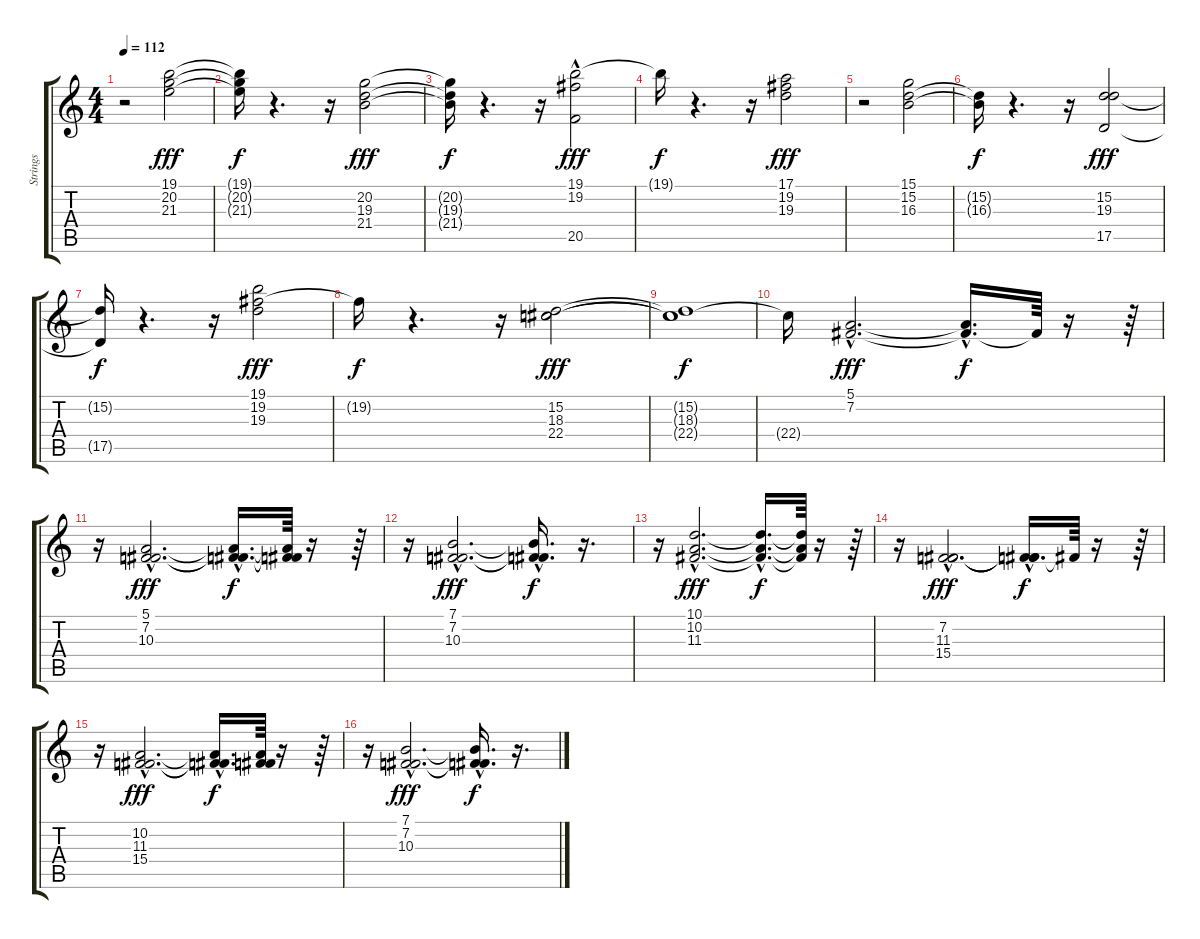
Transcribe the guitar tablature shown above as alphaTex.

\track ("Strings" "Strings") {instrument stringensemble1}
\staff {score tabs}
\tuning (E4 B3 G3 D3 A2 E2) {hide}
\ts (4 4)
\tempo 112
\clef g2
\ks c
r.2{dy f} (19.1 20.2 21.3).2{dy fff volume 10 instrument stringensemble1} |
(19.1{t} 20.2{t} 21.3{t}).16{dy f} r.4{d} r.16 (20.2 19.3 21.4).2{dy fff} |
(20.2{t} 19.3{t} 21.4{t}).16{dy f} r.4{d} r.16 (19.1 19.2 20.5{hac}).2{dy fff} |
19.1{t}.16{dy f} r.4{d} r.16 (17.1 19.2 19.3).2{dy fff} |
r.2 (15.1 15.2 16.3).2 |
(15.2{t} 16.3{t}).16{dy f} r.4{d} r.16 (15.2 19.3 17.5).2{dy fff} |
(15.2{t} 17.5{t}).16{dy f} r.4{d} r.16 (19.1 19.2 19.3).2{dy fff} |
19.2{t}.16{dy f} r.4{d} r.16 (15.2 18.3 22.4).2{dy fff} |
(15.2{t} 18.3{t} 22.4{t}).1{dy f} |
22.4{t}.16 (5.1{hac} 7.2{hac}).2{d dy fff volume 10 instrument stringensemble1} (5.1{hac t} 7.2{hac t}).16{d dy f} 7.2{t}.64 r.16 r.64 |
r.16 (5.1{hac} 7.2{hac} 10.3{hac}).2{d dy fff} (5.1{hac t} 7.2{hac t} 10.3{hac t}).16{d dy f} (5.1{t} 7.2{t} 10.3{t}).64 r.16 r.64 |
r.16 (7.1{hac} 7.2{hac} 10.3{hac}).2{d dy fff} (7.1{hac t} 7.2{hac t} 10.3{hac t}).16{d dy f} r.16{d} |
r.16 (10.1{hac} 10.2{hac} 11.3{hac}).2{d dy fff} (10.1{hac t} 10.2{hac t} 11.3{hac t}).16{d dy f} (10.1{t} 10.2{t} 11.3{t}).64 r.16 r.64 |
r.16 (7.2{hac} 11.3{hac} 15.4{hac}).2{d dy fff} (7.2{hac t} 11.3{hac t} 15.4{hac t}).16{d dy f} 7.2{t}.64 r.16 r.64 |
r.16 (10.2{hac} 11.3{hac} 15.4{hac}).2{d dy fff} (10.2{hac t} 11.3{hac t} 15.4{hac t}).16{d dy f} (10.2{t} 11.3{t} 15.4{t}).64 r.16 r.64 |
r.16 (7.1{hac} 7.2{hac} 10.3{hac}).2{d dy fff} (7.1{hac t} 7.2{hac t} 10.3{hac t}).16{d dy f} r.16{d}
